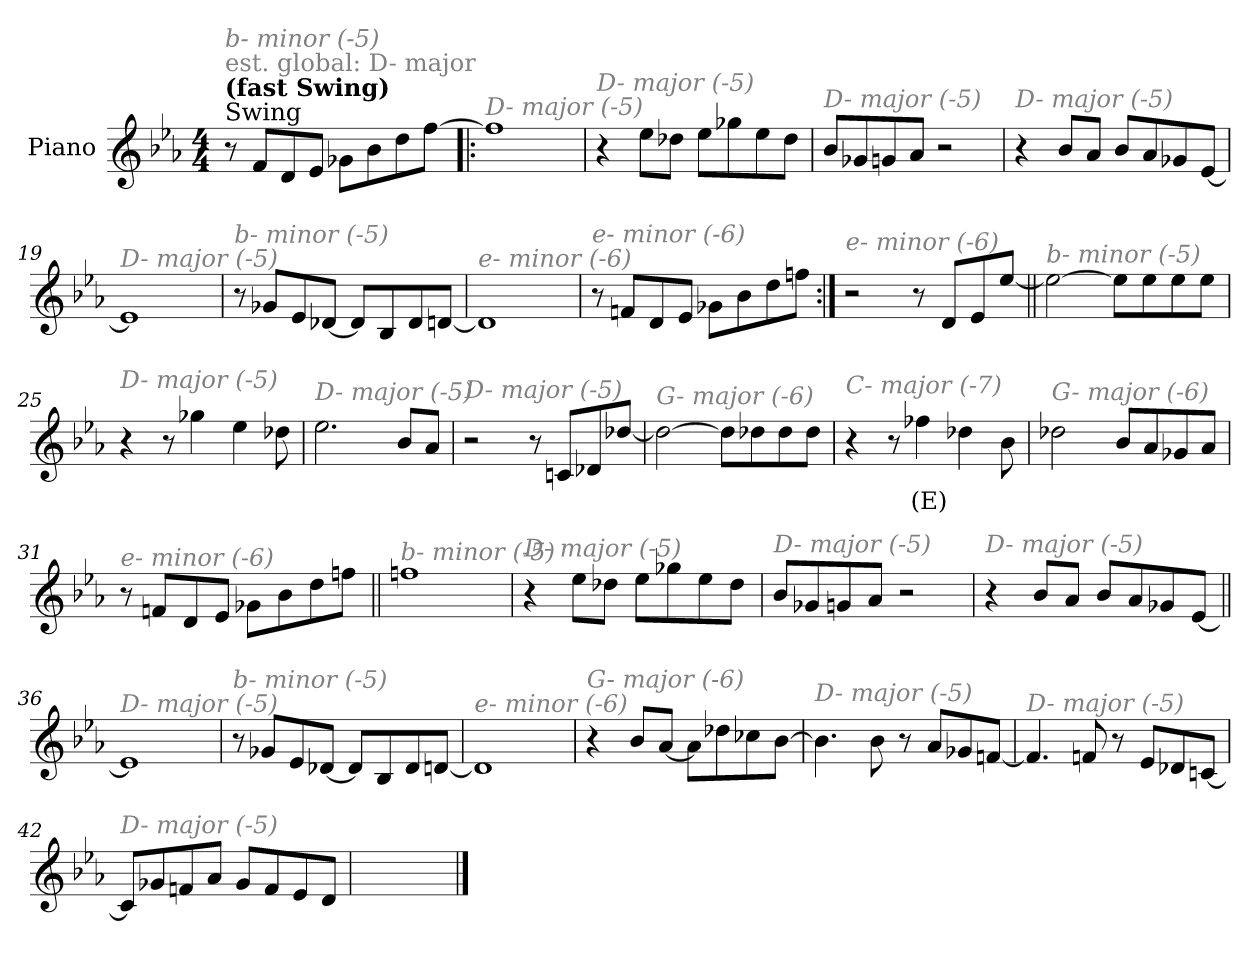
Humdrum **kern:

**kern	**text
*part1	*part1
*staff1	*staff1
*I"Piano	*
*I'Pno.	*
*clefG2	*
*k[b-e-a-]	*
*M4/4	*
=1	=1
!LO:TX:a:t=Swing	!
!LO:TX:a:B:t=(fast Swing)	!
!LO:TX:a:color=#808080:t=est. global&colon; D- major	!
!LO:TX:i:color=#808080:t=b- minor (-5)	!
8r	.
8f/L	.
8d/	.
8e-/J	.
8g-X\L	.
8b-\	.
8dd\	.
[8ff\J	.
=15!|:	=15!|:
!LO:TX:i:color=#808080:t=D- major (-5)	!
1ff]	.
=16	=16
!LO:TX:i:color=#808080:t=D- major (-5)	!
4r	.
8ee-\L	.
8dd-X\J	.
8ee-\L	.
8gg-X\	.
8ee-\	.
8dd-\J	.
=17	=17
!LO:TX:i:color=#808080:t=D- major (-5)	!
8b-/L	.
8g-X/	.
8gn/	.
8a-/J	.
2r	.
=18	=18
!LO:TX:i:color=#808080:t=D- major (-5)	!
4r	.
8b-/L	.
8a-/J	.
8b-/L	.
8a-/	.
8g-X/	.
[8e-/J	.
!!LO:LB:g=z
=19	=19
!LO:TX:i:color=#808080:t=D- major (-5)	!
1e-]	.
=20	=20
!LO:TX:i:color=#808080:t=b- minor (-5)	!
8r	.
8g-X/L	.
8e-/	.
[8d-X/J	.
8d-/L]	.
8B-/	.
8d-/	.
[8dn/J	.
=21	=21
!LO:TX:i:color=#808080:t=e- minor (-6)	!
1d]	.
=22	=22
!LO:TX:i:color=#808080:t=e- minor (-6)	!
8r	.
8fn/L	.
8d/	.
8e-/J	.
8g-X\L	.
8b-\	.
8dd\	.
8ffn\J	.
=23:|!	=23:|!
!LO:TX:i:color=#808080:t=e- minor (-6)	!
2r	.
8r	.
8d/L	.
8e-/	.
[8ee-/J	.
!!LO:LB:g=z
=24||	=24||
!LO:TX:i:color=#808080:t=b- minor (-5)	!
2ee-\_	.
8ee-\L]	.
8ee-\	.
8ee-\	.
8ee-\J	.
=25	=25
!LO:TX:i:color=#808080:t=D- major (-5)	!
4r	.
8r	.
4gg-X\	.
4ee-\	.
8dd-X\	.
=26	=26
!LO:TX:i:color=#808080:t=D- major (-5)	!
2.ee-\	.
8b-/L	.
8a-/J	.
=27	=27
!LO:TX:i:color=#808080:t=D- major (-5)	!
2r	.
8r	.
8cn/L	.
8d-X/	.
[8dd-X/J	.
!!LO:LB:g=z
=28	=28
!LO:TX:i:color=#808080:t=G- major (-6)	!
2dd-\_	.
8dd-\L]	.
8dd-X\	.
8dd-\	.
8dd-\J	.
=29	=29
!LO:TX:i:color=#808080:t=C- major (-7)	!
4r	.
8r	.
4ff-Xi\	(E)
4dd-X\	.
8b-\	.
=30	=30
!LO:TX:i:color=#808080:t=G- major (-6)	!
2dd-X\	.
8b-/L	.
8a-/	.
8g-X/	.
8a-/J	.
=31	=31
!LO:TX:i:color=#808080:t=e- minor (-6)	!
8r	.
8fn/L	.
8d/	.
8e-/J	.
8g-X\L	.
8b-\	.
8dd\	.
8ffn\J	.
!!LO:LB:g=z
=32||	=32||
!LO:TX:i:color=#808080:t=b- minor (-5)	!
1ffn	.
=33	=33
!LO:TX:i:color=#808080:t=D- major (-5)	!
4r	.
8ee-\L	.
8dd-X\J	.
8ee-\L	.
8gg-X\	.
8ee-\	.
8dd-\J	.
=34	=34
!LO:TX:i:color=#808080:t=D- major (-5)	!
8b-/L	.
8g-X/	.
8gn/	.
8a-/J	.
2r	.
=35	=35
!LO:TX:i:color=#808080:t=D- major (-5)	!
4r	.
8b-/L	.
8a-/J	.
8b-/L	.
8a-/	.
8g-X/	.
[8e-/J	.
!!LO:LB:g=z
=36||	=36||
!LO:TX:i:color=#808080:t=D- major (-5)	!
1e-]	.
=37	=37
!LO:TX:i:color=#808080:t=b- minor (-5)	!
8r	.
8g-X/L	.
8e-/	.
[8d-X/J	.
8d-/L]	.
8B-/	.
8d-/	.
[8dn/J	.
=38	=38
!LO:TX:i:color=#808080:t=e- minor (-6)	!
1d]	.
=39	=39
!LO:TX:i:color=#808080:t=G- major (-6)	!
4r	.
8b-/L	.
[8a-/J	.
8a-\L]	.
8dd-X\	.
8cc-X\	.
[8b-\J	.
!!LO:LB:g=z
=40	=40
!LO:TX:i:color=#808080:t=D- major (-5)	!
4.b-\]	.
8b-\	.
8r	.
8a-/L	.
8g-X/	.
[8fn/J	.
=41	=41
!LO:TX:i:color=#808080:t=D- major (-5)	!
4.f/]	.
8fn/	.
8r	.
8e-/L	.
8d-X/	.
[8cn/J	.
=42	=42
!LO:TX:i:color=#808080:t=D- major (-5)	!
8c/L]	.
8g-X/	.
8fn/	.
8a-/J	.
8g-/L	.
8f/	.
8e-/	.
8d/J	.
=43	=43
1ryy	.
==	==
*-	*-
